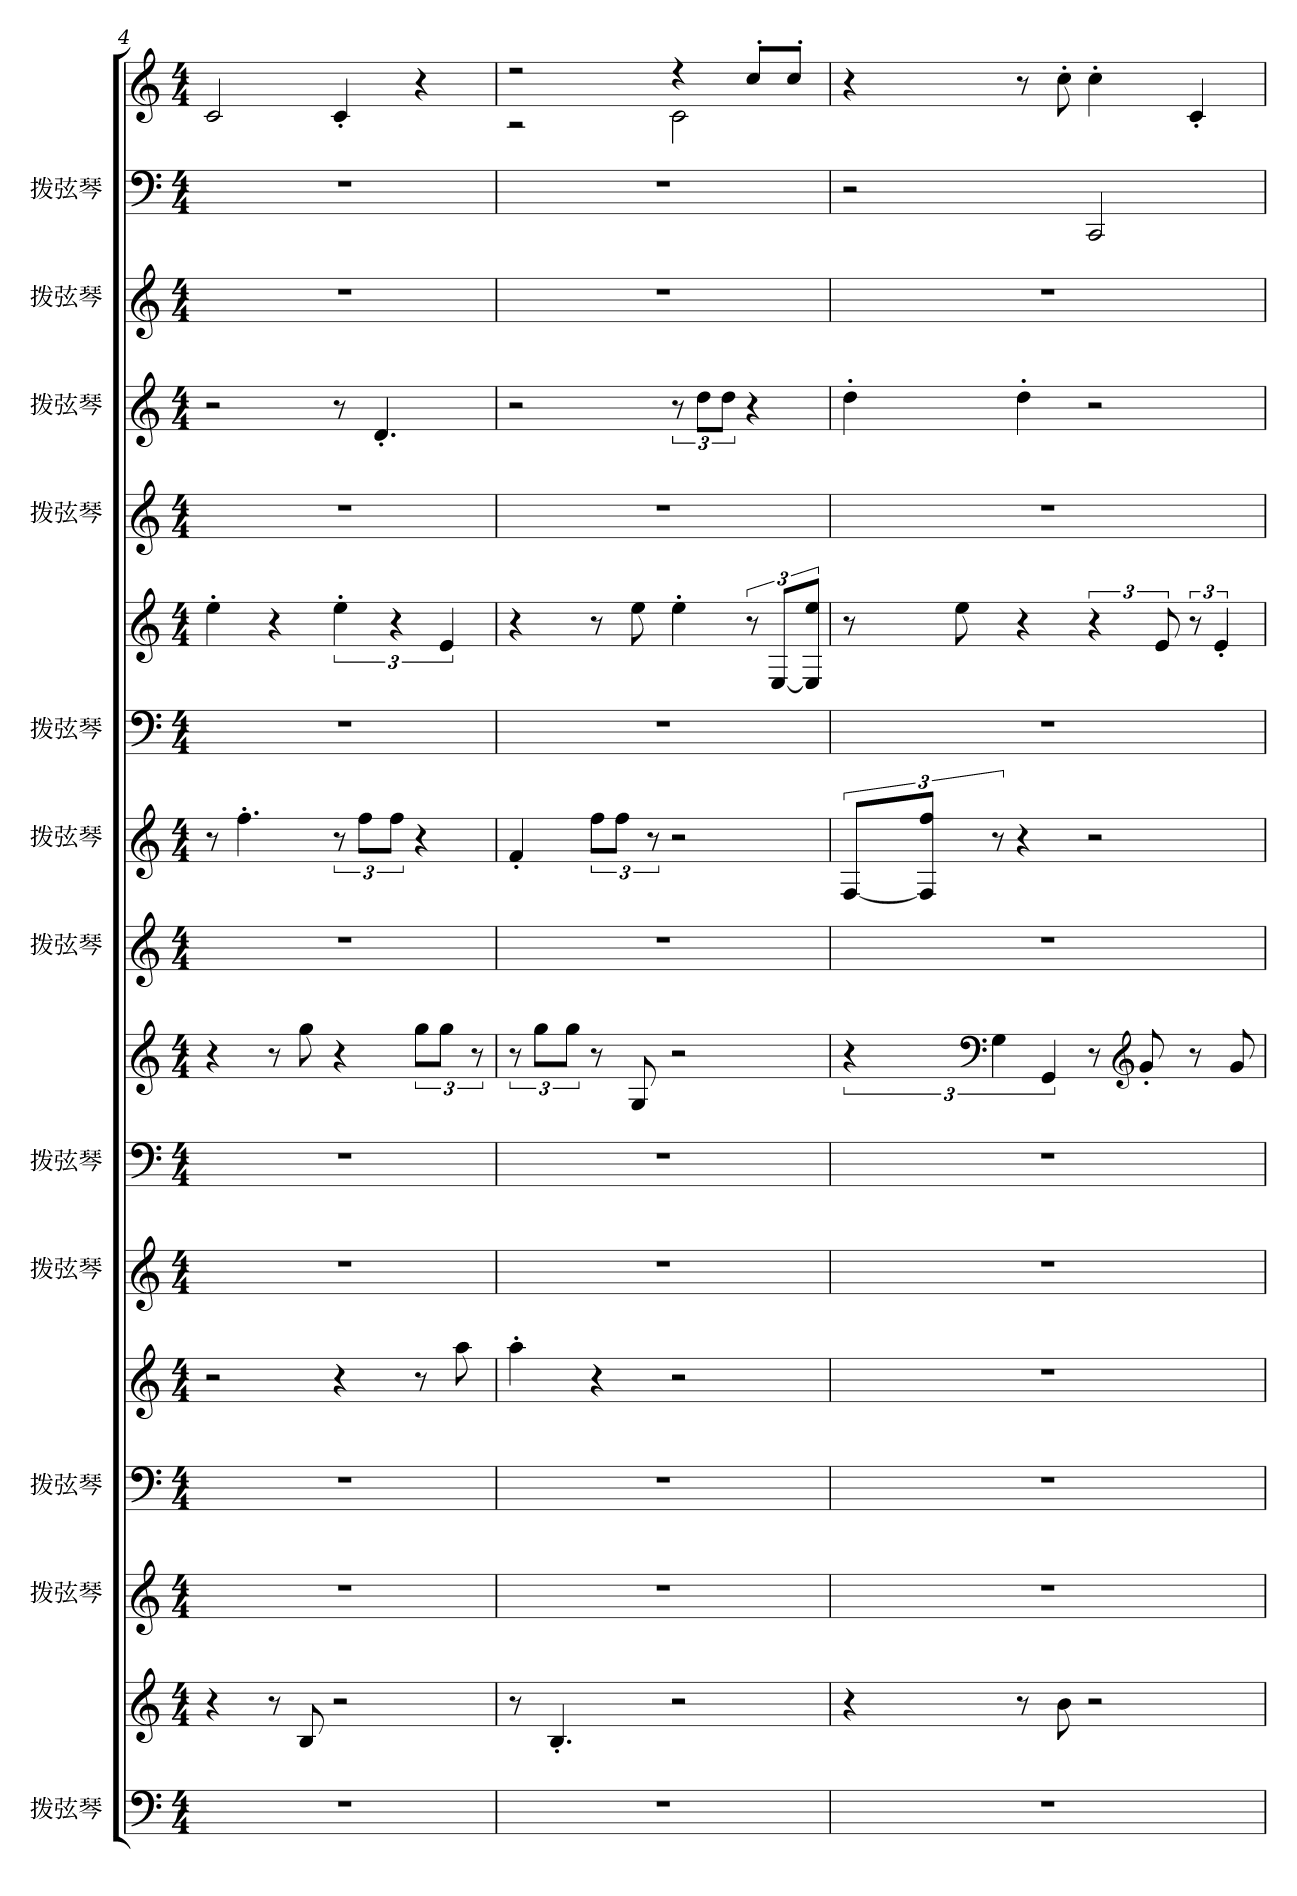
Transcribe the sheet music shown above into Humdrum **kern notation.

**kern	**kern	**kern	**kern	**kern	**kern	**kern	**kern	**kern	**kern	**kern	**kern	**kern	**kern	**kern	**kern	**kern
*part12	*part12	*part11	*part10	*part10	*part9	*part8	*part8	*part7	*part6	*part5	*part5	*part4	*part3	*part2	*part1	*part1
*staff17	*staff16	*staff15	*staff14	*staff13	*staff12	*staff11	*staff10	*staff9	*staff8	*staff7	*staff6	*staff5	*staff4	*staff3	*staff2	*staff1
*I"拨弦琴	*	*I"拨弦琴	*I"拨弦琴	*	*I"拨弦琴	*I"拨弦琴	*	*I"拨弦琴	*I"拨弦琴	*I"拨弦琴	*	*I"拨弦琴	*I"拨弦琴	*I"拨弦琴	*I"拨弦琴	*
!!LO:PB:g=z
*clefF4	*clefG2	*clefG2	*clefF4	*clefG2	*clefG2	*clefF4	*clefG2	*clefG2	*clefG2	*clefF4	*clefG2	*clefG2	*clefG2	*clefG2	*clefF4	*clefG2
*k[]	*k[]	*k[]	*k[]	*k[]	*k[]	*k[]	*k[]	*k[]	*k[]	*k[]	*k[]	*k[]	*k[]	*k[]	*k[]	*k[]
*M4/4	*M4/4	*M4/4	*M4/4	*M4/4	*M4/4	*M4/4	*M4/4	*M4/4	*M4/4	*M4/4	*M4/4	*M4/4	*M4/4	*M4/4	*M4/4	*M4/4
=4	=4	=4	=4	=4	=4	=4	=4	=4	=4	=4	=4	=4	=4	=4	=4	=4
1r	4r	1r	1r	2r	1r	1r	4r	1r	8r	1r	4ee'\	1r	2r	1r	1r	2c/
.	.	.	.	.	.	.	.	.	4.ff'\	.	.	.	.	.	.	.
.	8r	.	.	.	.	.	8r	.	.	.	4r	.	.	.	.	.
.	8B/	.	.	.	.	.	8gg\	.	.	.	.	.	.	.	.	.
.	2r	.	.	4r	.	.	4r	.	12r	.	6ee'\	.	8r	.	.	4c'/
.	.	.	.	.	.	.	.	.	12ff\L	.	.	.	.	.	.	.
.	.	.	.	.	.	.	.	.	.	.	.	.	4.d'/	.	.	.
.	.	.	.	.	.	.	.	.	12ff\J	.	6r	.	.	.	.	.
.	.	.	.	8r	.	.	12gg\L	.	4r	.	.	.	.	.	.	4r
.	.	.	.	.	.	.	12gg\J	.	.	.	6e/	.	.	.	.	.
.	.	.	.	8aa\	.	.	.	.	.	.	.	.	.	.	.	.
.	.	.	.	.	.	.	12r	.	.	.	.	.	.	.	.	.
=5	=5	=5	=5	=5	=5	=5	=5	=5	=5	=5	=5	=5	=5	=5	=5	=5
*	*	*	*	*	*	*	*	*	*	*	*	*	*	*	*	*^
1r	8r	1r	1r	4aa'\	1r	1r	12r	1r	4f'/	1r	4r	1r	2r	1r	1r	2r	2r
.	.	.	.	.	.	.	12gg\L	.	.	.	.	.	.	.	.	.	.
.	4.B'/	.	.	.	.	.	.	.	.	.	.	.	.	.	.	.	.
.	.	.	.	.	.	.	12gg\J	.	.	.	.	.	.	.	.	.	.
.	.	.	.	4r	.	.	8r	.	12ff\L	.	8r	.	.	.	.	.	.
.	.	.	.	.	.	.	.	.	12ff\J	.	.	.	.	.	.	.	.
.	.	.	.	.	.	.	8G/	.	.	.	8ee\	.	.	.	.	.	.
.	.	.	.	.	.	.	.	.	12r	.	.	.	.	.	.	.	.
.	2r	.	.	2r	.	.	2r	.	2r	.	4ee'\	.	12r	.	.	4r	2c\
.	.	.	.	.	.	.	.	.	.	.	.	.	12dd\L	.	.	.	.
.	.	.	.	.	.	.	.	.	.	.	.	.	12dd\J	.	.	.	.
.	.	.	.	.	.	.	.	.	.	.	12r	.	4r	.	.	8cc'/L	.
.	.	.	.	.	.	.	.	.	.	.	[12E/L	.	.	.	.	.	.
.	.	.	.	.	.	.	.	.	.	.	.	.	.	.	.	8cc'/J	.
.	.	.	.	.	.	.	.	.	.	.	12E/] 12ee/J	.	.	.	.	.	.
*	*	*	*	*	*	*	*	*	*	*	*	*	*	*	*	*v	*v
=6	=6	=6	=6	=6	=6	=6	=6	=6	=6	=6	=6	=6	=6	=6	=6	=6
1r	4r	1r	1r	1r	1r	1r	6r	1r	[12F/L	1r	8r	1r	4dd'\	1r	2r	4r
.	.	.	.	.	.	.	.	.	12F/] 12ff/J	.	.	.	.	.	.	.
.	.	.	.	.	.	.	.	.	.	.	8ee\	.	.	.	.	.
*	*	*	*	*	*	*	*clefF4	*	*	*	*	*	*	*	*	*
.	.	.	.	.	.	.	6G\	.	12r	.	.	.	.	.	.	.
.	8r	.	.	.	.	.	.	.	4r	.	4r	.	4dd'\	.	.	8r
.	.	.	.	.	.	.	6GG/	.	.	.	.	.	.	.	.	.
.	8b\	.	.	.	.	.	.	.	.	.	.	.	.	.	.	8cc'\
.	2r	.	.	.	.	.	8r	.	2r	.	6r	.	2r	.	2CC/	4cc'\
*	*	*	*	*	*	*	*clefG2	*	*	*	*	*	*	*	*	*
.	.	.	.	.	.	.	8g'/	.	.	.	.	.	.	.	.	.
.	.	.	.	.	.	.	.	.	.	.	12e/	.	.	.	.	.
.	.	.	.	.	.	.	8r	.	.	.	12r	.	.	.	.	4c'/
.	.	.	.	.	.	.	.	.	.	.	6e'/	.	.	.	.	.
.	.	.	.	.	.	.	8g/	.	.	.	.	.	.	.	.	.
=	=	=	=	=	=	=	=	=	=	=	=	=	=	=	=	=
*-	*-	*-	*-	*-	*-	*-	*-	*-	*-	*-	*-	*-	*-	*-	*-	*-
